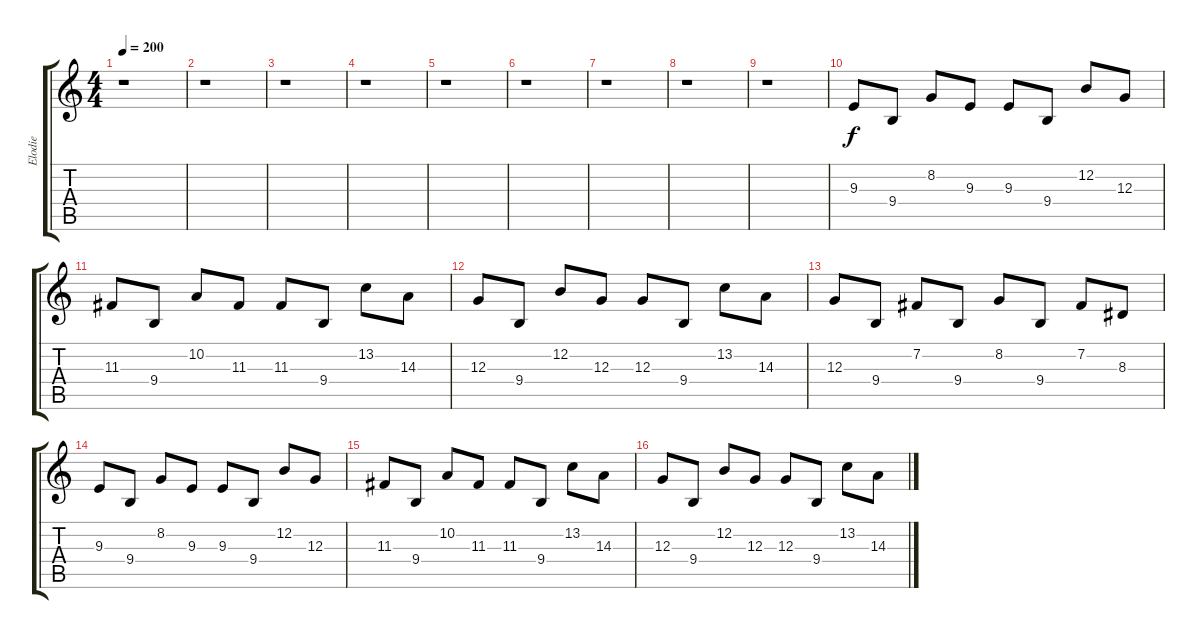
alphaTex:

\track ("Elodie" "Elodie") {instrument musicbox}
\staff {score tabs}
\tuning (E4 B3 G3 D3 A2 E2) {hide}
\ts (4 4)
\tempo 200
\clef g2
\ks c
r.1{dy f} |
r.1 |
r.1 |
r.1 |
r.1 |
r.1 |
r.1 |
r.1 |
r.1 |
9.3.8 9.4.8 8.2.8 9.3.8 9.3.8 9.4.8 12.2.8 12.3.8 |
11.3.8 9.4.8 10.2.8 11.3.8 11.3.8 9.4.8 13.2.8 14.3.8 |
12.3.8 9.4.8 12.2.8 12.3.8 12.3.8 9.4.8 13.2.8 14.3.8 |
12.3.8 9.4.8 7.2.8 9.4.8 8.2.8 9.4.8 7.2.8 8.3.8 |
9.3.8 9.4.8 8.2.8 9.3.8 9.3.8 9.4.8 12.2.8 12.3.8 |
11.3.8 9.4.8 10.2.8 11.3.8 11.3.8 9.4.8 13.2.8 14.3.8 |
12.3.8 9.4.8 12.2.8 12.3.8 12.3.8 9.4.8 13.2.8 14.3.8
